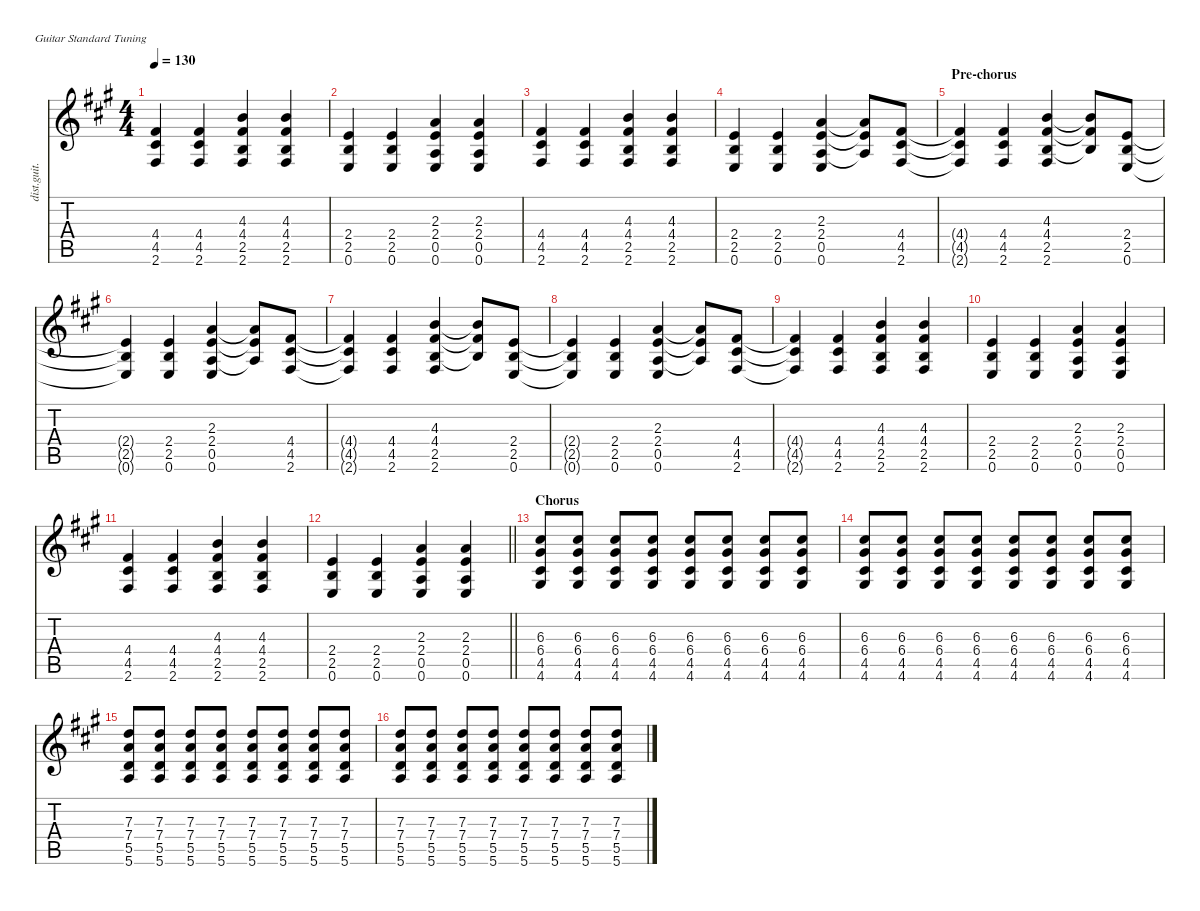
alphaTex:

\defaultSystemsLayout 4
\hideDynamics
\bracketExtendMode nobrackets
\track ("Guitar 1" "dist.guit.") {instrument distortionguitar}
\staff {score tabs}
\tuning (E4 B3 G3 D3 A2 E2)
\ts (4 4)
\tempo 130
\clef g2
\ks a
(4.4{acc #} 4.5{acc #} 2.6{acc #}).4{dy f} (4.4{acc #} 4.5{acc #} 2.6{acc #}).4 (4.3{acc forcenatural} 4.4{acc #} 2.5{acc forcenatural} 2.6{acc #}).4 (4.3{acc forcenatural} 4.4{acc #} 2.5{acc forcenatural} 2.6{acc #}).4 |
(2.4{acc forcenatural} 2.5{acc forcenatural} 0.6{acc forcenatural}).4 (2.4{acc forcenatural} 2.5{acc forcenatural} 0.6{acc forcenatural}).4 (2.3{acc forcenatural} 2.4{acc forcenatural} 0.5{acc forcenatural} 0.6{acc forcenatural}).4 (2.3{acc forcenatural} 2.4{acc forcenatural} 0.5{acc forcenatural} 0.6{acc forcenatural}).4 |
(4.4{acc #} 4.5{acc #} 2.6{acc #}).4 (4.4{acc #} 4.5{acc #} 2.6{acc #}).4 (4.3{acc forcenatural} 4.4{acc #} 2.5{acc forcenatural} 2.6{acc #}).4 (4.3{acc forcenatural} 4.4{acc #} 2.5{acc forcenatural} 2.6{acc #}).4 |
(2.4{acc forcenatural} 2.5{acc forcenatural} 0.6{acc forcenatural}).4 (2.4{acc forcenatural} 2.5{acc forcenatural} 0.6{acc forcenatural}).4 (2.3{acc forcenatural} 2.4{acc forcenatural} 0.5{acc forcenatural} 0.6{acc forcenatural}).4 (2.3{t acc forcenatural} 2.4{t acc forcenatural} 0.5{t acc forcenatural}).8 (4.4{acc #} 4.5{acc #} 2.6{acc #}).8 |
\section ("" "Pre-chorus")
(4.4{t acc #} 4.5{t acc #} 2.6{t acc #}).4 (4.4{acc #} 4.5{acc #} 2.6{acc #}).4 (4.3{acc forcenatural} 4.4{acc #} 2.5{acc forcenatural} 2.6{acc #}).4 (4.3{t acc forcenatural} 4.4{t acc #} 2.5{t acc forcenatural}).8 (2.4{acc forcenatural} 2.5{acc forcenatural} 0.6{acc forcenatural}).8 |
(2.4{t acc forcenatural} 2.5{t acc forcenatural} 0.6{t acc forcenatural}).4 (2.4{acc forcenatural} 2.5{acc forcenatural} 0.6{acc forcenatural}).4 (2.3{acc forcenatural} 2.4{acc forcenatural} 0.5{acc forcenatural} 0.6{acc forcenatural}).4 (2.3{t acc forcenatural} 2.4{t acc forcenatural} 0.5{t acc forcenatural}).8 (4.4{acc #} 4.5{acc #} 2.6{acc #}).8 |
(4.4{t acc #} 4.5{t acc #} 2.6{t acc #}).4 (4.4{acc #} 4.5{acc #} 2.6{acc #}).4 (4.3{acc forcenatural} 4.4{acc #} 2.5{acc forcenatural} 2.6{acc #}).4 (4.3{t acc forcenatural} 4.4{t acc #} 2.5{t acc forcenatural}).8 (2.4{acc forcenatural} 2.5{acc forcenatural} 0.6{acc forcenatural}).8 |
(2.4{t acc forcenatural} 2.5{t acc forcenatural} 0.6{t acc forcenatural}).4 (2.4{acc forcenatural} 2.5{acc forcenatural} 0.6{acc forcenatural}).4 (2.3{acc forcenatural} 2.4{acc forcenatural} 0.5{acc forcenatural} 0.6{acc forcenatural}).4 (2.3{t acc forcenatural} 2.4{t acc forcenatural} 0.5{t acc forcenatural}).8 (4.4{acc #} 4.5{acc #} 2.6{acc #}).8 |
(4.4{t acc #} 4.5{t acc #} 2.6{t acc #}).4 (4.4{acc #} 4.5{acc #} 2.6{acc #}).4 (4.3{acc forcenatural} 4.4{acc #} 2.5{acc forcenatural} 2.6{acc #}).4 (4.3{acc forcenatural} 4.4{acc #} 2.5{acc forcenatural} 2.6{acc #}).4 |
(2.4{acc forcenatural} 2.5{acc forcenatural} 0.6{acc forcenatural}).4 (2.4{acc forcenatural} 2.5{acc forcenatural} 0.6{acc forcenatural}).4 (2.3{acc forcenatural} 2.4{acc forcenatural} 0.5{acc forcenatural} 0.6{acc forcenatural}).4 (2.3{acc forcenatural} 2.4{acc forcenatural} 0.5{acc forcenatural} 0.6{acc forcenatural}).4 |
(4.4{acc #} 4.5{acc #} 2.6{acc #}).4 (4.4{acc #} 4.5{acc #} 2.6{acc #}).4 (4.3{acc forcenatural} 4.4{acc #} 2.5{acc forcenatural} 2.6{acc #}).4 (4.3{acc forcenatural} 4.4{acc #} 2.5{acc forcenatural} 2.6{acc #}).4 |
\barLineRight lightlight
(2.4{acc forcenatural} 2.5{acc forcenatural} 0.6{acc forcenatural}).4 (2.4{acc forcenatural} 2.5{acc forcenatural} 0.6{acc forcenatural}).4 (2.3{acc forcenatural} 2.4{acc forcenatural} 0.5{acc forcenatural} 0.6{acc forcenatural}).4 (2.3{acc forcenatural} 2.4{acc forcenatural} 0.5{acc forcenatural} 0.6{acc forcenatural}).4 |
\section ("" "Chorus")
(6.3{acc #} 6.4{acc #} 4.5{acc #} 4.6{acc #}).8 (6.3{acc #} 6.4{acc #} 4.5{acc #} 4.6{acc #}).8 (6.3{acc #} 6.4{acc #} 4.5{acc #} 4.6{acc #}).8 (6.3{acc #} 6.4{acc #} 4.5{acc #} 4.6{acc #}).8 (6.3{acc #} 6.4{acc #} 4.5{acc #} 4.6{acc #}).8 (6.3{acc #} 6.4{acc #} 4.5{acc #} 4.6{acc #}).8 (6.3{acc #} 6.4{acc #} 4.5{acc #} 4.6{acc #}).8 (6.3{acc #} 6.4{acc #} 4.5{acc #} 4.6{acc #}).8 |
(6.3{acc #} 6.4{acc #} 4.5{acc #} 4.6{acc #}).8 (6.3{acc #} 6.4{acc #} 4.5{acc #} 4.6{acc #}).8 (6.3{acc #} 6.4{acc #} 4.5{acc #} 4.6{acc #}).8 (6.3{acc #} 6.4{acc #} 4.5{acc #} 4.6{acc #}).8 (6.3{acc #} 6.4{acc #} 4.5{acc #} 4.6{acc #}).8 (6.3{acc #} 6.4{acc #} 4.5{acc #} 4.6{acc #}).8 (6.3{acc #} 6.4{acc #} 4.5{acc #} 4.6{acc #}).8 (6.3{acc #} 6.4{acc #} 4.5{acc #} 4.6{acc #}).8 |
(7.3{acc forcenatural} 7.4{acc forcenatural} 5.5{acc forcenatural} 5.6{acc forcenatural}).8 (7.3{acc forcenatural} 7.4{acc forcenatural} 5.5{acc forcenatural} 5.6{acc forcenatural}).8 (7.3{acc forcenatural} 7.4{acc forcenatural} 5.5{acc forcenatural} 5.6{acc forcenatural}).8 (7.3{acc forcenatural} 7.4{acc forcenatural} 5.5{acc forcenatural} 5.6{acc forcenatural}).8 (7.3{acc forcenatural} 7.4{acc forcenatural} 5.5{acc forcenatural} 5.6{acc forcenatural}).8 (7.3{acc forcenatural} 7.4{acc forcenatural} 5.5{acc forcenatural} 5.6{acc forcenatural}).8 (7.3{acc forcenatural} 7.4{acc forcenatural} 5.5{acc forcenatural} 5.6{acc forcenatural}).8 (7.3{acc forcenatural} 7.4{acc forcenatural} 5.5{acc forcenatural} 5.6{acc forcenatural}).8 |
(7.3{acc forcenatural} 7.4{acc forcenatural} 5.5{acc forcenatural} 5.6{acc forcenatural}).8 (7.3{acc forcenatural} 7.4{acc forcenatural} 5.5{acc forcenatural} 5.6{acc forcenatural}).8 (7.3{acc forcenatural} 7.4{acc forcenatural} 5.5{acc forcenatural} 5.6{acc forcenatural}).8 (7.3{acc forcenatural} 7.4{acc forcenatural} 5.5{acc forcenatural} 5.6{acc forcenatural}).8 (7.3{acc forcenatural} 7.4{acc forcenatural} 5.5{acc forcenatural} 5.6{acc forcenatural}).8 (7.3{acc forcenatural} 7.4{acc forcenatural} 5.5{acc forcenatural} 5.6{acc forcenatural}).8 (7.3{acc forcenatural} 7.4{acc forcenatural} 5.5{acc forcenatural} 5.6{acc forcenatural}).8 (7.3{acc forcenatural} 7.4{acc forcenatural} 5.5{acc forcenatural} 5.6{acc forcenatural}).8
